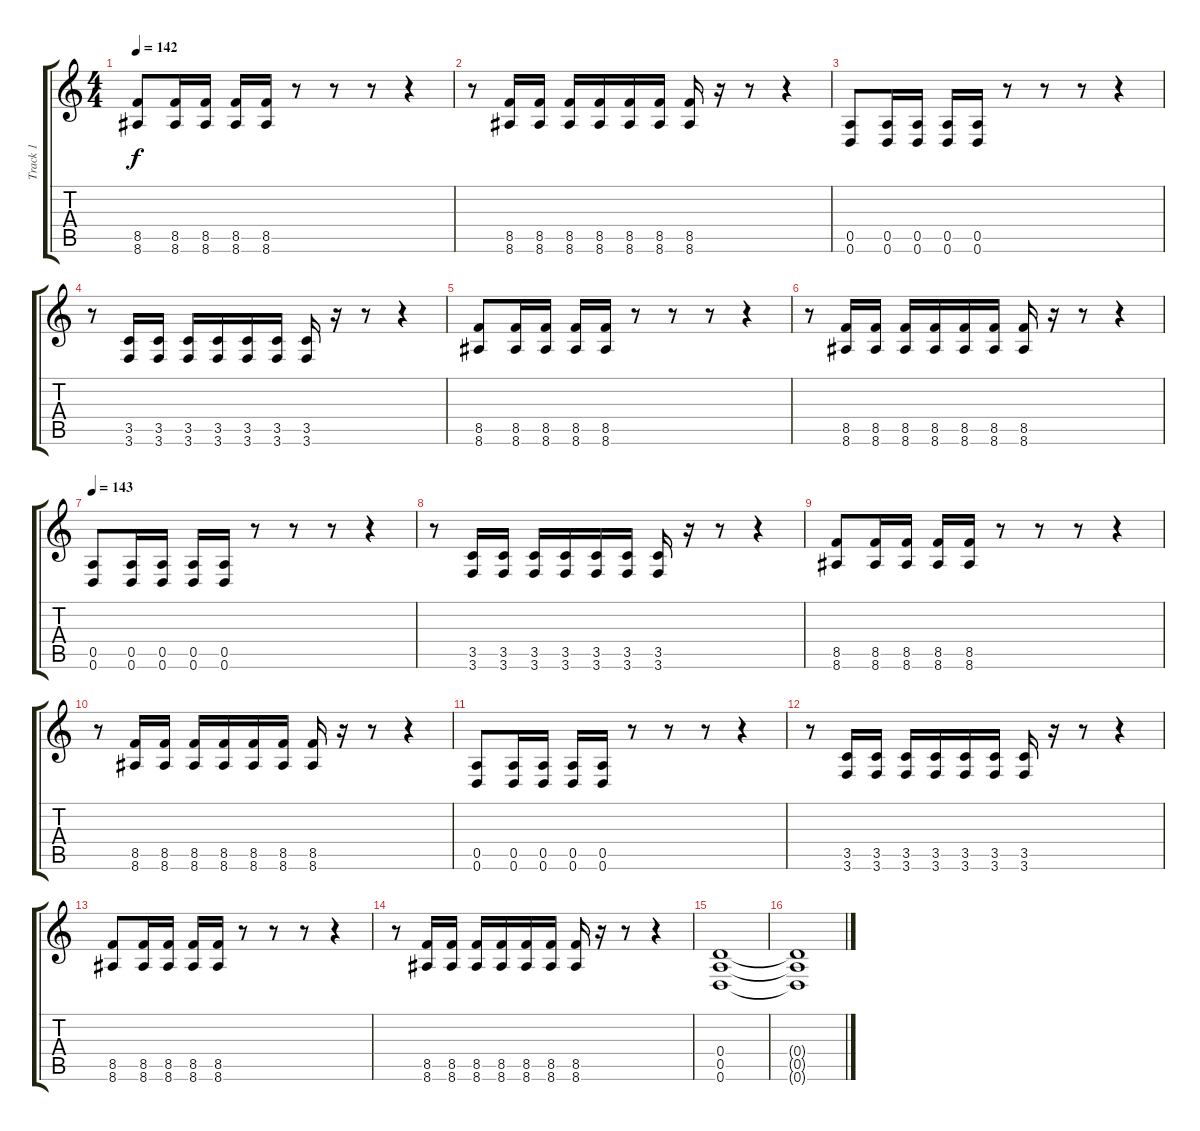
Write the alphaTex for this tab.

\track ("Track 1" "Track 1") {instrument distortionguitar}
\staff {score tabs}
\tuning (E4 B3 G3 D3 A2 D2) {hide}
\ts (4 4)
\tempo 142
\clef g2
\ks c
(8.5 8.6).8{dy f} (8.5 8.6).16 (8.5 8.6).16 (8.5 8.6).16 (8.5 8.6).16 r.8 r.8 r.8 r.4 |
r.8 (8.5 8.6).16 (8.5 8.6).16 (8.5 8.6).16 (8.5 8.6).16 (8.5 8.6).16 (8.5 8.6).16 (8.5 8.6).16 r.16 r.8 r.4 |
(0.5 0.6).8 (0.5 0.6).16 (0.5 0.6).16 (0.5 0.6).16 (0.5 0.6).16 r.8 r.8 r.8 r.4 |
r.8 (3.5 3.6).16 (3.5 3.6).16 (3.5 3.6).16 (3.5 3.6).16 (3.5 3.6).16 (3.5 3.6).16 (3.5 3.6).16 r.16 r.8 r.4 |
(8.5 8.6).8 (8.5 8.6).16 (8.5 8.6).16 (8.5 8.6).16 (8.5 8.6).16 r.8 r.8 r.8 r.4 |
r.8 (8.5 8.6).16 (8.5 8.6).16 (8.5 8.6).16 (8.5 8.6).16 (8.5 8.6).16 (8.5 8.6).16 (8.5 8.6).16 r.16 r.8 r.4 |
\tempo 142
\tempo 143
(0.5 0.6).8 (0.5 0.6).16 (0.5 0.6).16 (0.5 0.6).16 (0.5 0.6).16 r.8 r.8 r.8 r.4 |
r.8 (3.5 3.6).16 (3.5 3.6).16 (3.5 3.6).16 (3.5 3.6).16 (3.5 3.6).16 (3.5 3.6).16 (3.5 3.6).16 r.16 r.8 r.4 |
(8.5 8.6).8 (8.5 8.6).16 (8.5 8.6).16 (8.5 8.6).16 (8.5 8.6).16 r.8 r.8 r.8 r.4 |
r.8 (8.5 8.6).16 (8.5 8.6).16 (8.5 8.6).16 (8.5 8.6).16 (8.5 8.6).16 (8.5 8.6).16 (8.5 8.6).16 r.16 r.8 r.4 |
(0.5 0.6).8 (0.5 0.6).16 (0.5 0.6).16 (0.5 0.6).16 (0.5 0.6).16 r.8 r.8 r.8 r.4 |
r.8 (3.5 3.6).16 (3.5 3.6).16 (3.5 3.6).16 (3.5 3.6).16 (3.5 3.6).16 (3.5 3.6).16 (3.5 3.6).16 r.16 r.8 r.4 |
(8.5 8.6).8 (8.5 8.6).16 (8.5 8.6).16 (8.5 8.6).16 (8.5 8.6).16 r.8 r.8 r.8 r.4 |
r.8 (8.5 8.6).16 (8.5 8.6).16 (8.5 8.6).16 (8.5 8.6).16 (8.5 8.6).16 (8.5 8.6).16 (8.5 8.6).16 r.16 r.8 r.4 |
(0.4 0.5 0.6).1 |
(0.4{t} 0.5{t} 0.6{t}).1
